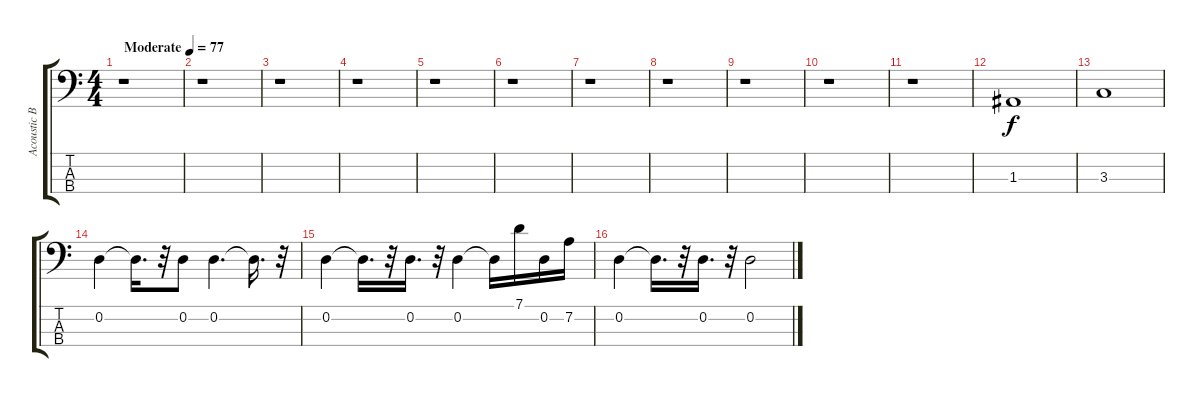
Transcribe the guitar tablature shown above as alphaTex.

\track ("Acoustic Bass" "Acoustic B") {instrument acousticbass}
\staff {score tabs}
\tuning (G2 D2 A1 E1) {hide}
\ts (4 4)
\tempo (77 "Moderate")
\clef f4
\ks c
r.1{dy f instrument acousticbass} |
r.1 |
r.1 |
r.1 |
r.1 |
r.1 |
r.1 |
r.1 |
r.1 |
r.1 |
r.1 |
1.3.1 |
3.3.1 |
0.2.4 0.2{t}.16{d} r.32 0.2.8 0.2.4{d} 0.2{t}.16{d} r.32 |
0.2.4 0.2{t}.16{d} r.32 0.2.16{d} r.32 0.2.4 0.2{t}.16 7.1.16 0.2.16 7.2.16 |
0.2.4 0.2{t}.16{d} r.32 0.2.16{d} r.32 0.2.2
